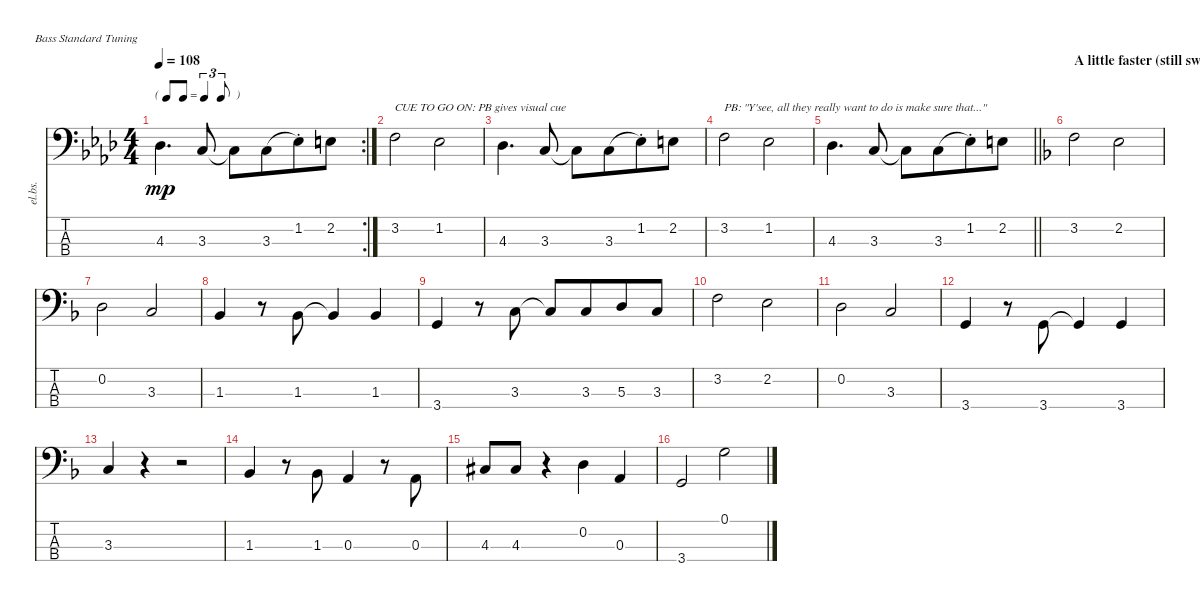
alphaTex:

\defaultSystemsLayout 4
\bracketExtendMode nobrackets
\track ("Electric Bass" "el.bs.") {defaultSystemsLayout 6 instrument electricbassfinger}
\staff {score tabs}
\tuning (G2 D2 A1 E1)
\rc 2
\ts (4 4)
\tf triplet8th
\tempo 108
\clef f4
\ks ab
4.3{acc b}.4{d dy mp beam Down} 3.3{acc forcenatural}.8{beam Up} 3.3{t acc forcenatural}.8{beam Down beam merge} 3.3{acc forcenatural}.8{legatoorigin beam Down beam merge} 1.2{st acc b}.8{beam Down beam merge} 2.2{acc forcenatural}.8{beam Down} |
3.2{acc forcenatural}.2{txt "CUE TO GO ON: PB gives visual cue" beam Down} 1.2{acc b}.2{beam Down} |
4.3{acc b}.4{d beam Down} 3.3{acc forcenatural}.8{beam Up} 3.3{t acc forcenatural}.8{beam Down beam merge} 3.3{acc forcenatural}.8{legatoorigin beam Down beam merge} 1.2{st acc b}.8{beam Down beam merge} 2.2{acc forcenatural}.8{beam Down} |
3.2{acc forcenatural}.2{txt "PB: \"Y'see, all they really want to do is make sure that...\"" beam Down} 1.2{acc b}.2{beam Down} |
\barLineRight lightlight
4.3{acc b}.4{d beam Down} 3.3{acc forcenatural}.8{beam Up} 3.3{t acc forcenatural}.8{beam Down beam merge} 3.3{acc forcenatural}.8{legatoorigin beam Down beam merge} 1.2{st acc b}.8{beam Down beam merge} 2.2{acc forcenatural}.8{beam Down} |
\tempo (110 "A little faster (still swung)")
\ks f
3.2{acc forcenatural}.2{beam Down} 2.2{acc forcenatural}.2{beam Down} |
0.2{acc forcenatural}.2{beam Down} 3.3{acc forcenatural}.2{beam Up} |
1.3{acc b}.4{beam Up} r.8{beam Down} 1.3{acc b}.8{beam Up} 1.3{t acc b}.4{beam Up} 1.3{acc b}.4{beam Up} |
3.4{acc forcenatural}.4{beam Up} r.8{beam Down} 3.3{acc forcenatural}.8{beam Up} 3.3{t acc forcenatural}.8{beam Up beam merge} 3.3{acc forcenatural}.8{beam Up beam merge} 5.3{acc forcenatural}.8{beam Up beam merge} 3.3{acc forcenatural}.8{beam Up} |
3.2{acc forcenatural}.2{beam Down} 2.2{acc forcenatural}.2{beam Down} |
0.2{acc forcenatural}.2{beam Down} 3.3{acc forcenatural}.2{beam Up} |
3.4{acc forcenatural}.4{beam Up} r.8{beam Down} 3.4{acc forcenatural}.8{beam Up} 3.4{t acc forcenatural}.4{beam Up} 3.4{acc forcenatural}.4{beam Up} |
3.3{acc forcenatural}.4{beam Up} r.4{beam Down} r.2{beam Down} |
1.3{acc b}.4{beam Up} r.8{beam Down} 1.3{acc b}.8{beam Up} 0.3{acc forcenatural}.4{beam Up} r.8{beam Down} 0.3{acc forcenatural}.8{beam Up} |
4.3{acc #}.8{beam Up} 4.3{acc #}.8{beam Up} r.4{beam Down} 0.2{acc forcenatural}.4{beam Down} 0.3{acc forcenatural}.4{beam Up} |
3.4{acc forcenatural}.2{beam Up} 0.1{acc forcenatural}.2{beam Down}
